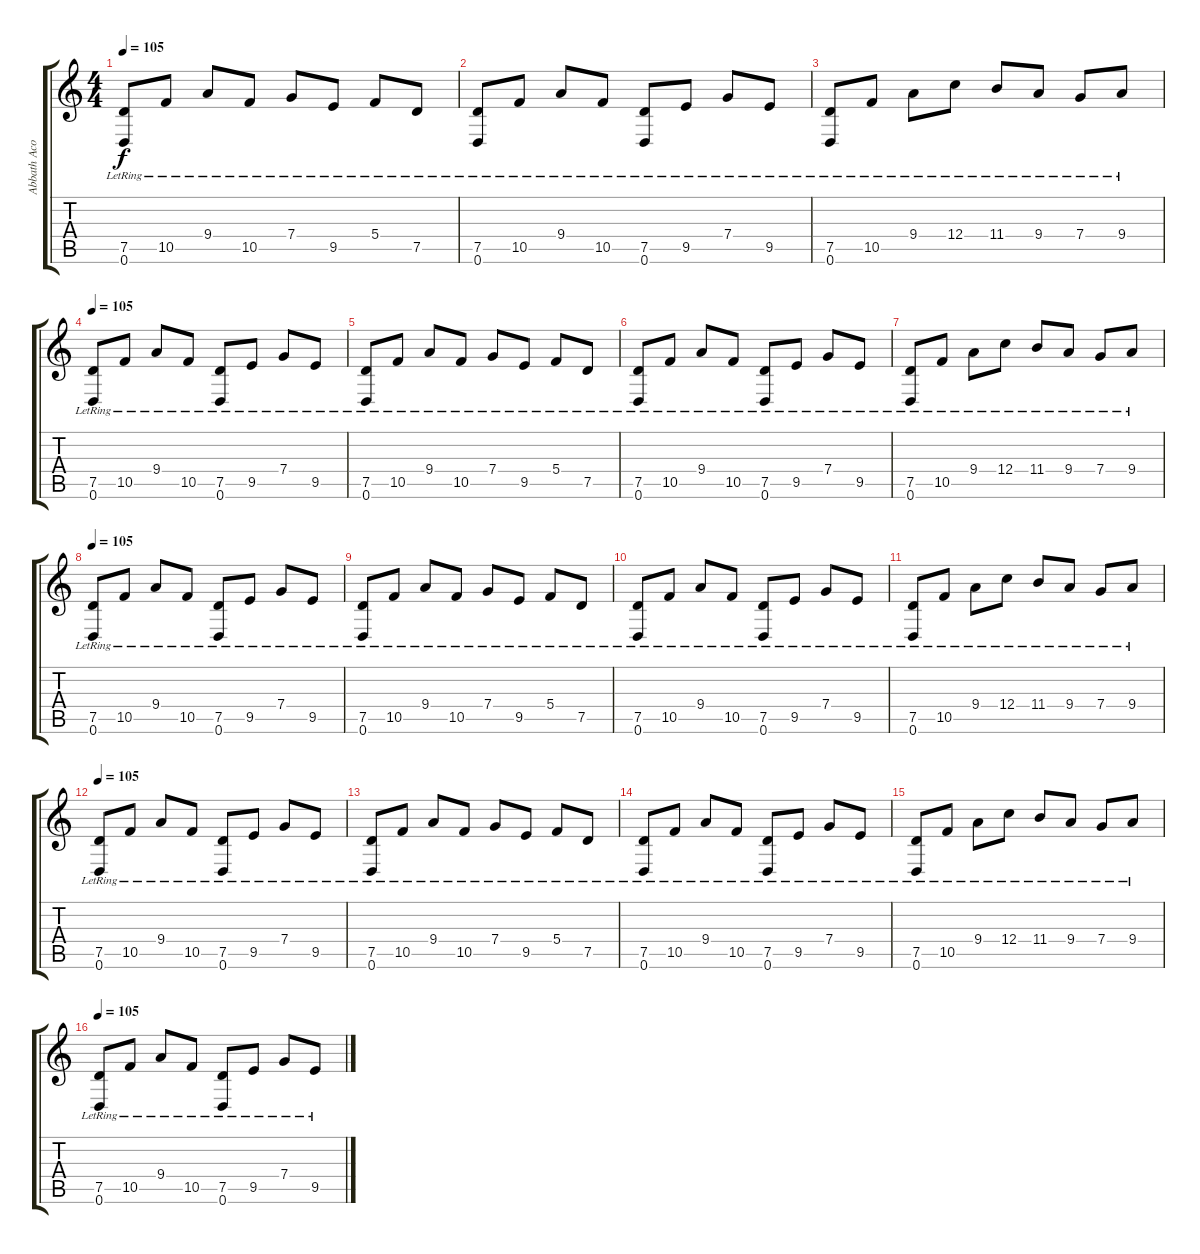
\track ("Abbath Acoustic" "Abbath Aco") {instrument electricguitarjazz}
\staff {score tabs}
\tuning (D4 A3 F3 C3 G2 D2) {hide}
\ts (4 4)
\tempo 105
\clef g2
\ks c
(7.5{lr} 0.6{lr}).8{dy f} 10.5{lr}.8 9.4{lr}.8 10.5{lr}.8 7.4{lr}.8 9.5{lr}.8 5.4{lr}.8 7.5{lr}.8 |
(7.5{lr} 0.6{lr}).8 10.5{lr}.8 9.4{lr}.8 10.5{lr}.8 (7.5{lr} 0.6{lr}).8 9.5{lr}.8 7.4{lr}.8 9.5{lr}.8 |
(7.5{lr} 0.6{lr}).8 10.5{lr}.8 9.4{lr}.8 12.4{lr}.8 11.4{lr}.8 9.4{lr}.8 7.4{lr}.8 9.4{lr}.8 |
\tempo 105
(7.5{lr} 0.6{lr}).8 10.5{lr}.8 9.4{lr}.8 10.5{lr}.8 (7.5{lr} 0.6{lr}).8 9.5{lr}.8 7.4{lr}.8 9.5{lr}.8 |
(7.5{lr} 0.6{lr}).8 10.5{lr}.8 9.4{lr}.8 10.5{lr}.8 7.4{lr}.8 9.5{lr}.8 5.4{lr}.8 7.5{lr}.8 |
(7.5{lr} 0.6{lr}).8 10.5{lr}.8 9.4{lr}.8 10.5{lr}.8 (7.5{lr} 0.6{lr}).8 9.5{lr}.8 7.4{lr}.8 9.5{lr}.8 |
(7.5{lr} 0.6{lr}).8 10.5{lr}.8 9.4{lr}.8 12.4{lr}.8 11.4{lr}.8 9.4{lr}.8 7.4{lr}.8 9.4{lr}.8 |
\tempo 105
(7.5{lr} 0.6{lr}).8 10.5{lr}.8 9.4{lr}.8 10.5{lr}.8 (7.5{lr} 0.6{lr}).8 9.5{lr}.8 7.4{lr}.8 9.5{lr}.8 |
(7.5{lr} 0.6{lr}).8 10.5{lr}.8 9.4{lr}.8 10.5{lr}.8 7.4{lr}.8 9.5{lr}.8 5.4{lr}.8 7.5{lr}.8 |
(7.5{lr} 0.6{lr}).8 10.5{lr}.8 9.4{lr}.8 10.5{lr}.8 (7.5{lr} 0.6{lr}).8 9.5{lr}.8 7.4{lr}.8 9.5{lr}.8 |
(7.5{lr} 0.6{lr}).8 10.5{lr}.8 9.4{lr}.8 12.4{lr}.8 11.4{lr}.8 9.4{lr}.8 7.4{lr}.8 9.4{lr}.8 |
\tempo 105
(7.5{lr} 0.6{lr}).8 10.5{lr}.8 9.4{lr}.8 10.5{lr}.8 (7.5{lr} 0.6{lr}).8 9.5{lr}.8 7.4{lr}.8 9.5{lr}.8 |
(7.5{lr} 0.6{lr}).8 10.5{lr}.8 9.4{lr}.8 10.5{lr}.8 7.4{lr}.8 9.5{lr}.8 5.4{lr}.8 7.5{lr}.8 |
(7.5{lr} 0.6{lr}).8 10.5{lr}.8 9.4{lr}.8 10.5{lr}.8 (7.5{lr} 0.6{lr}).8 9.5{lr}.8 7.4{lr}.8 9.5{lr}.8 |
(7.5{lr} 0.6{lr}).8 10.5{lr}.8 9.4{lr}.8 12.4{lr}.8 11.4{lr}.8 9.4{lr}.8 7.4{lr}.8 9.4{lr}.8 |
\tempo 105
(7.5{lr} 0.6{lr}).8 10.5{lr}.8 9.4{lr}.8 10.5{lr}.8 (7.5{lr} 0.6{lr}).8 9.5{lr}.8 7.4{lr}.8 9.5{lr}.8
